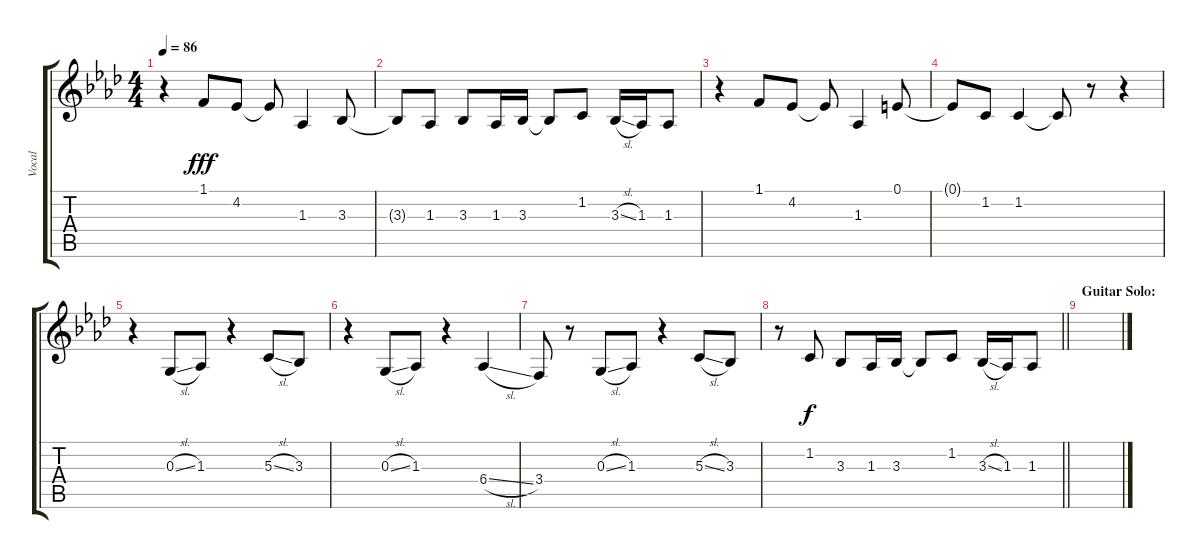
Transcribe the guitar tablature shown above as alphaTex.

\track ("Vocal" "Vocal") {instrument altosax}
\staff {score tabs}
\tuning (E4 B3 G3 D3 A2 E2) {hide}
\ts (4 4)
\tempo 86
\clef g2
\ks ab
r.4{dy fff} 1.1.8 4.2.8 4.2{t}.8 1.3.4 3.3.8 |
3.3{t}.8 1.3.8 3.3.8 1.3.16 3.3.16 3.3{t}.8 1.2.8 3.3{sl}.16 1.3.16 1.3.8 |
r.4 1.1.8 4.2.8 4.2{t}.8 1.3.4 0.1.8 |
0.1{t}.8 1.2.8 1.2.4 1.2{t}.8 r.8 r.4 |
r.4 0.3{sl}.8 1.3.8 r.4 5.3{sl}.8 3.3.8 |
r.4 0.3{sl}.8 1.3.8 r.4 6.4{sl}.4 |
3.4.8 r.8 0.3{sl}.8 1.3.8 r.4 5.3{sl}.8 3.3.8 |
\barLineRight lightlight
r.8 1.2.8{dy f} 3.3.8 1.3.16 3.3.16 3.3{t}.8 1.2.8 3.3{sl}.16 1.3.16 1.3.8 |
\section ("" "Guitar Solo:")
